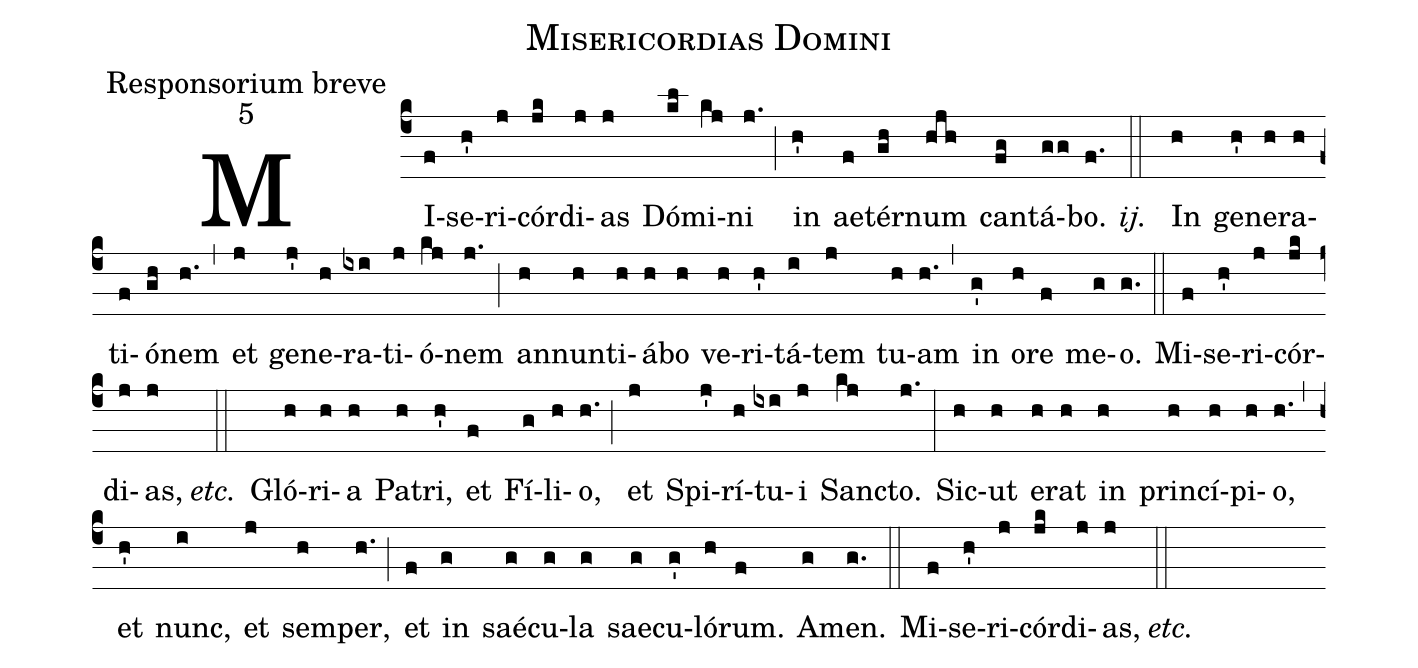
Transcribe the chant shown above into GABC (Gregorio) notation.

name:Misericordias Domini;
office-part:Responsorium breve;
mode:5;
%%
(c4) MI(f)se(h')ri(j)cór(jk)di(j)as(j) Dó(kl)mi(kj)ni(j.) (;) in(h') ae(f)tér(gh)num(hjh) can(fg)tá(gg)bo.(f.) <i>ij.</i> (::)

In(h) ge(h')ne(h)ra(h)ti(f)ó(gh)nem(h.) (,) et(j) ge(j')ne(h)ra(ixi)ti(j)ó(kj)nem(j.) (;)
an(h)nun(h)ti(h)á(h)bo(h) ve(h)ri(h')tá(i)tem(j) tu(h)am(h.) (,) in(g') o(h)re(f) me(g)o.(g.) (::)
Mi(f)se(h')ri(j)cór(jk)di(j){a}s, <i>etc.</i>(j) (::)

Gló(h)ri(h)a(h) Pa(h)tri,(h') et(f) Fí(g)li(h)o,(h.) (;) et(j) Spi(j')rí(h)tu(ixi)i(j) San(kj)cto.(j.) (:)
Sic(h)ut(h) e(h)rat(h) in(h) prin(h)cí(h)pi(h)o,(h.) (,) et(h') nunc,(i) et(j) sem(h)per,(h.) (;) et(f) in(g) saé(g)cu(g)la(g) sae(g)cu(g')ló(h)rum.(f) A(g)men.(g.) (::)
Mi(f)se(h')ri(j)cór(jk)di(j){a}s, <i>etc.</i>(j) (::)
